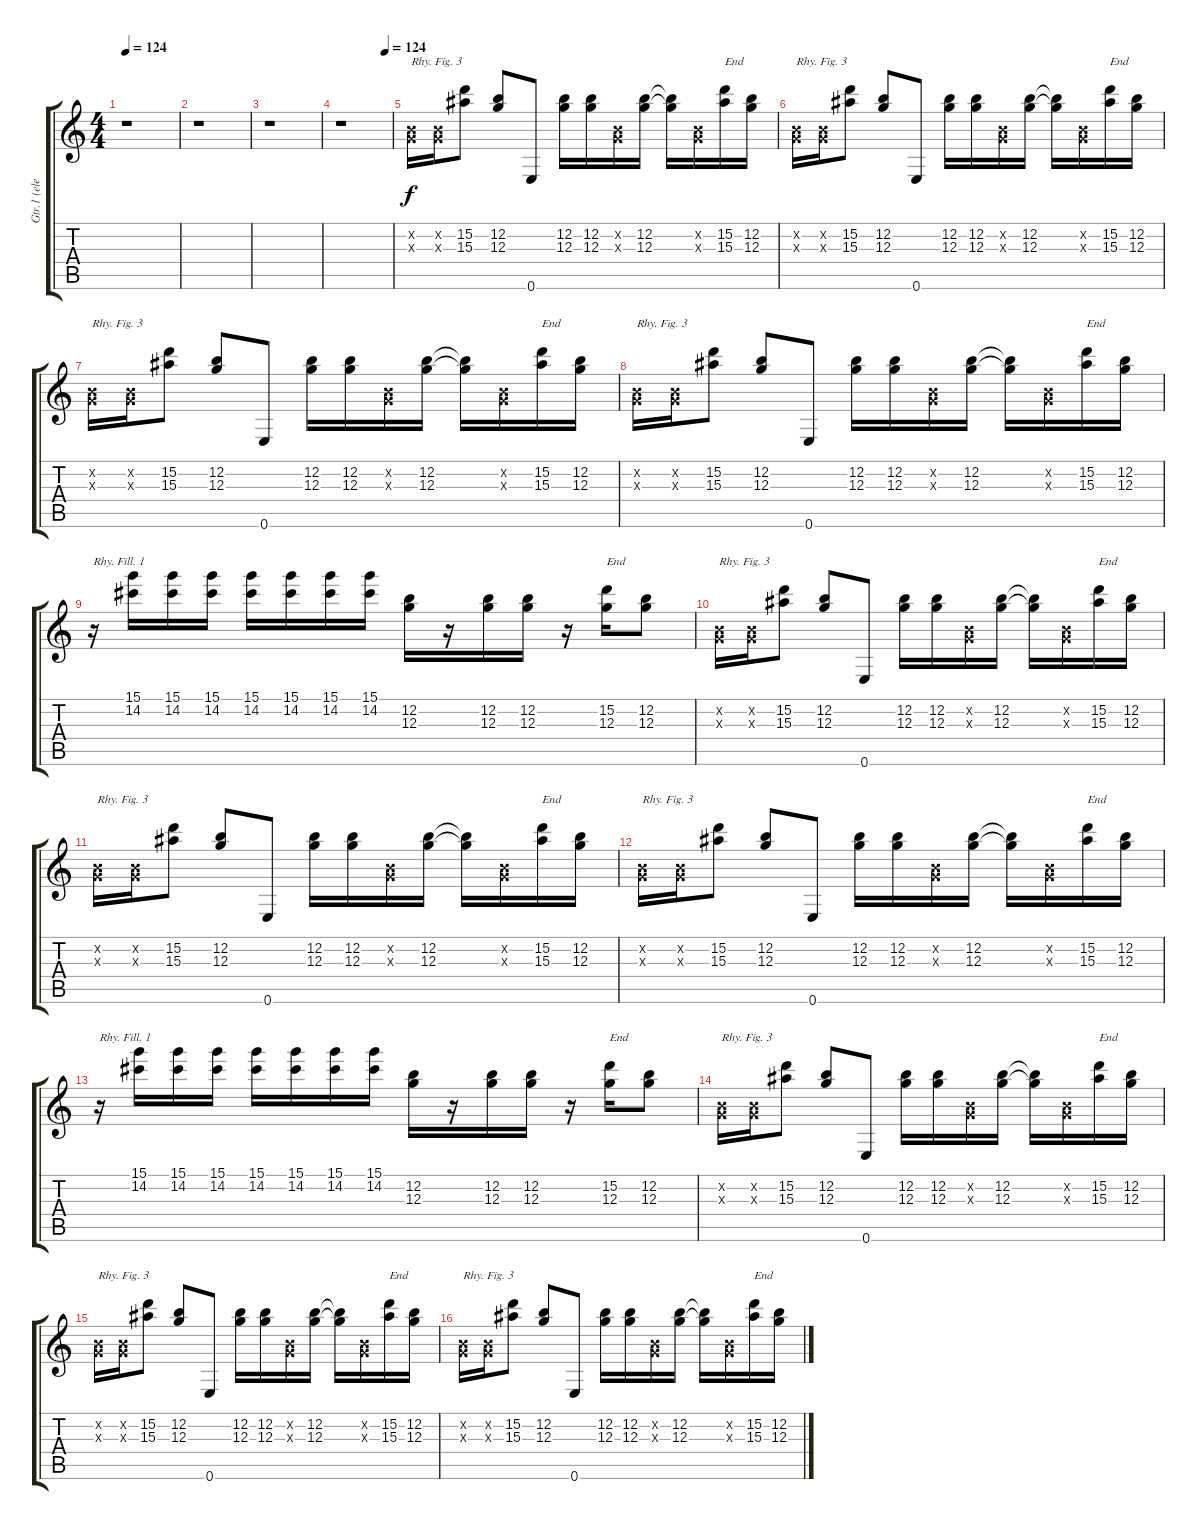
\track ("Gtr.1 (elec.)" "Gtr.1 (ele") {instrument overdrivenguitar}
\staff {score tabs}
\tuning (E4 B3 G3 D3 A2 E2) {hide}
\ts (4 4)
\tempo 124
\clef g2
\ks c
r.1{dy f} |
r.1 |
r.1 |
\tempo (124 0.875)
r.1 |
(0.2{x} 0.3{x}).16{txt "Rhy. Fig. 3"} (0.2{x} 0.3{x}).16 (15.2 15.3).8 (12.2 12.3).8 0.6.8 (12.2 12.3).16 (12.2 12.3).16 (0.2{x} 0.3{x}).16 (12.2 12.3).16 (12.2{t} 12.3{t}).16 (0.2{x} 0.3{x}).16 (15.2 15.3).16{txt "End"} (12.2 12.3).16 |
(0.2{x} 0.3{x}).16{txt "Rhy. Fig. 3"} (0.2{x} 0.3{x}).16 (15.2 15.3).8 (12.2 12.3).8 0.6.8 (12.2 12.3).16 (12.2 12.3).16 (0.2{x} 0.3{x}).16 (12.2 12.3).16 (12.2{t} 12.3{t}).16 (0.2{x} 0.3{x}).16 (15.2 15.3).16{txt "End"} (12.2 12.3).16 |
(0.2{x} 0.3{x}).16{txt "Rhy. Fig. 3"} (0.2{x} 0.3{x}).16 (15.2 15.3).8 (12.2 12.3).8 0.6.8 (12.2 12.3).16 (12.2 12.3).16 (0.2{x} 0.3{x}).16 (12.2 12.3).16 (12.2{t} 12.3{t}).16 (0.2{x} 0.3{x}).16 (15.2 15.3).16{txt "End"} (12.2 12.3).16 |
(0.2{x} 0.3{x}).16{txt "Rhy. Fig. 3"} (0.2{x} 0.3{x}).16 (15.2 15.3).8 (12.2 12.3).8 0.6.8 (12.2 12.3).16 (12.2 12.3).16 (0.2{x} 0.3{x}).16 (12.2 12.3).16 (12.2{t} 12.3{t}).16 (0.2{x} 0.3{x}).16 (15.2 15.3).16{txt "End"} (12.2 12.3).16 |
r.16{txt "Rhy. Fill. 1"} (15.1 14.2).16 (15.1 14.2).16 (15.1 14.2).16 (15.1 14.2).16 (15.1 14.2).16 (15.1 14.2).16 (15.1 14.2).16 (12.2 12.3).16 r.16 (12.2 12.3).16 (12.2 12.3).16 r.16 (15.2 12.3).16{txt "End"} (12.2 12.3).8 |
(0.2{x} 0.3{x}).16{txt "Rhy. Fig. 3"} (0.2{x} 0.3{x}).16 (15.2 15.3).8 (12.2 12.3).8 0.6.8 (12.2 12.3).16 (12.2 12.3).16 (0.2{x} 0.3{x}).16 (12.2 12.3).16 (12.2{t} 12.3{t}).16 (0.2{x} 0.3{x}).16 (15.2 15.3).16{txt "End"} (12.2 12.3).16 |
(0.2{x} 0.3{x}).16{txt "Rhy. Fig. 3"} (0.2{x} 0.3{x}).16 (15.2 15.3).8 (12.2 12.3).8 0.6.8 (12.2 12.3).16 (12.2 12.3).16 (0.2{x} 0.3{x}).16 (12.2 12.3).16 (12.2{t} 12.3{t}).16 (0.2{x} 0.3{x}).16 (15.2 15.3).16{txt "End"} (12.2 12.3).16 |
(0.2{x} 0.3{x}).16{txt "Rhy. Fig. 3"} (0.2{x} 0.3{x}).16 (15.2 15.3).8 (12.2 12.3).8 0.6.8 (12.2 12.3).16 (12.2 12.3).16 (0.2{x} 0.3{x}).16 (12.2 12.3).16 (12.2{t} 12.3{t}).16 (0.2{x} 0.3{x}).16 (15.2 15.3).16{txt "End"} (12.2 12.3).16 |
r.16{txt "Rhy. Fill. 1"} (15.1 14.2).16 (15.1 14.2).16 (15.1 14.2).16 (15.1 14.2).16 (15.1 14.2).16 (15.1 14.2).16 (15.1 14.2).16 (12.2 12.3).16 r.16 (12.2 12.3).16 (12.2 12.3).16 r.16 (15.2 12.3).16{txt "End"} (12.2 12.3).8 |
(0.2{x} 0.3{x}).16{txt "Rhy. Fig. 3"} (0.2{x} 0.3{x}).16 (15.2 15.3).8 (12.2 12.3).8 0.6.8 (12.2 12.3).16 (12.2 12.3).16 (0.2{x} 0.3{x}).16 (12.2 12.3).16 (12.2{t} 12.3{t}).16 (0.2{x} 0.3{x}).16 (15.2 15.3).16{txt "End"} (12.2 12.3).16 |
(0.2{x} 0.3{x}).16{txt "Rhy. Fig. 3"} (0.2{x} 0.3{x}).16 (15.2 15.3).8 (12.2 12.3).8 0.6.8 (12.2 12.3).16 (12.2 12.3).16 (0.2{x} 0.3{x}).16 (12.2 12.3).16 (12.2{t} 12.3{t}).16 (0.2{x} 0.3{x}).16 (15.2 15.3).16{txt "End"} (12.2 12.3).16 |
(0.2{x} 0.3{x}).16{txt "Rhy. Fig. 3"} (0.2{x} 0.3{x}).16 (15.2 15.3).8 (12.2 12.3).8 0.6.8 (12.2 12.3).16 (12.2 12.3).16 (0.2{x} 0.3{x}).16 (12.2 12.3).16 (12.2{t} 12.3{t}).16 (0.2{x} 0.3{x}).16 (15.2 15.3).16{txt "End"} (12.2 12.3).16
